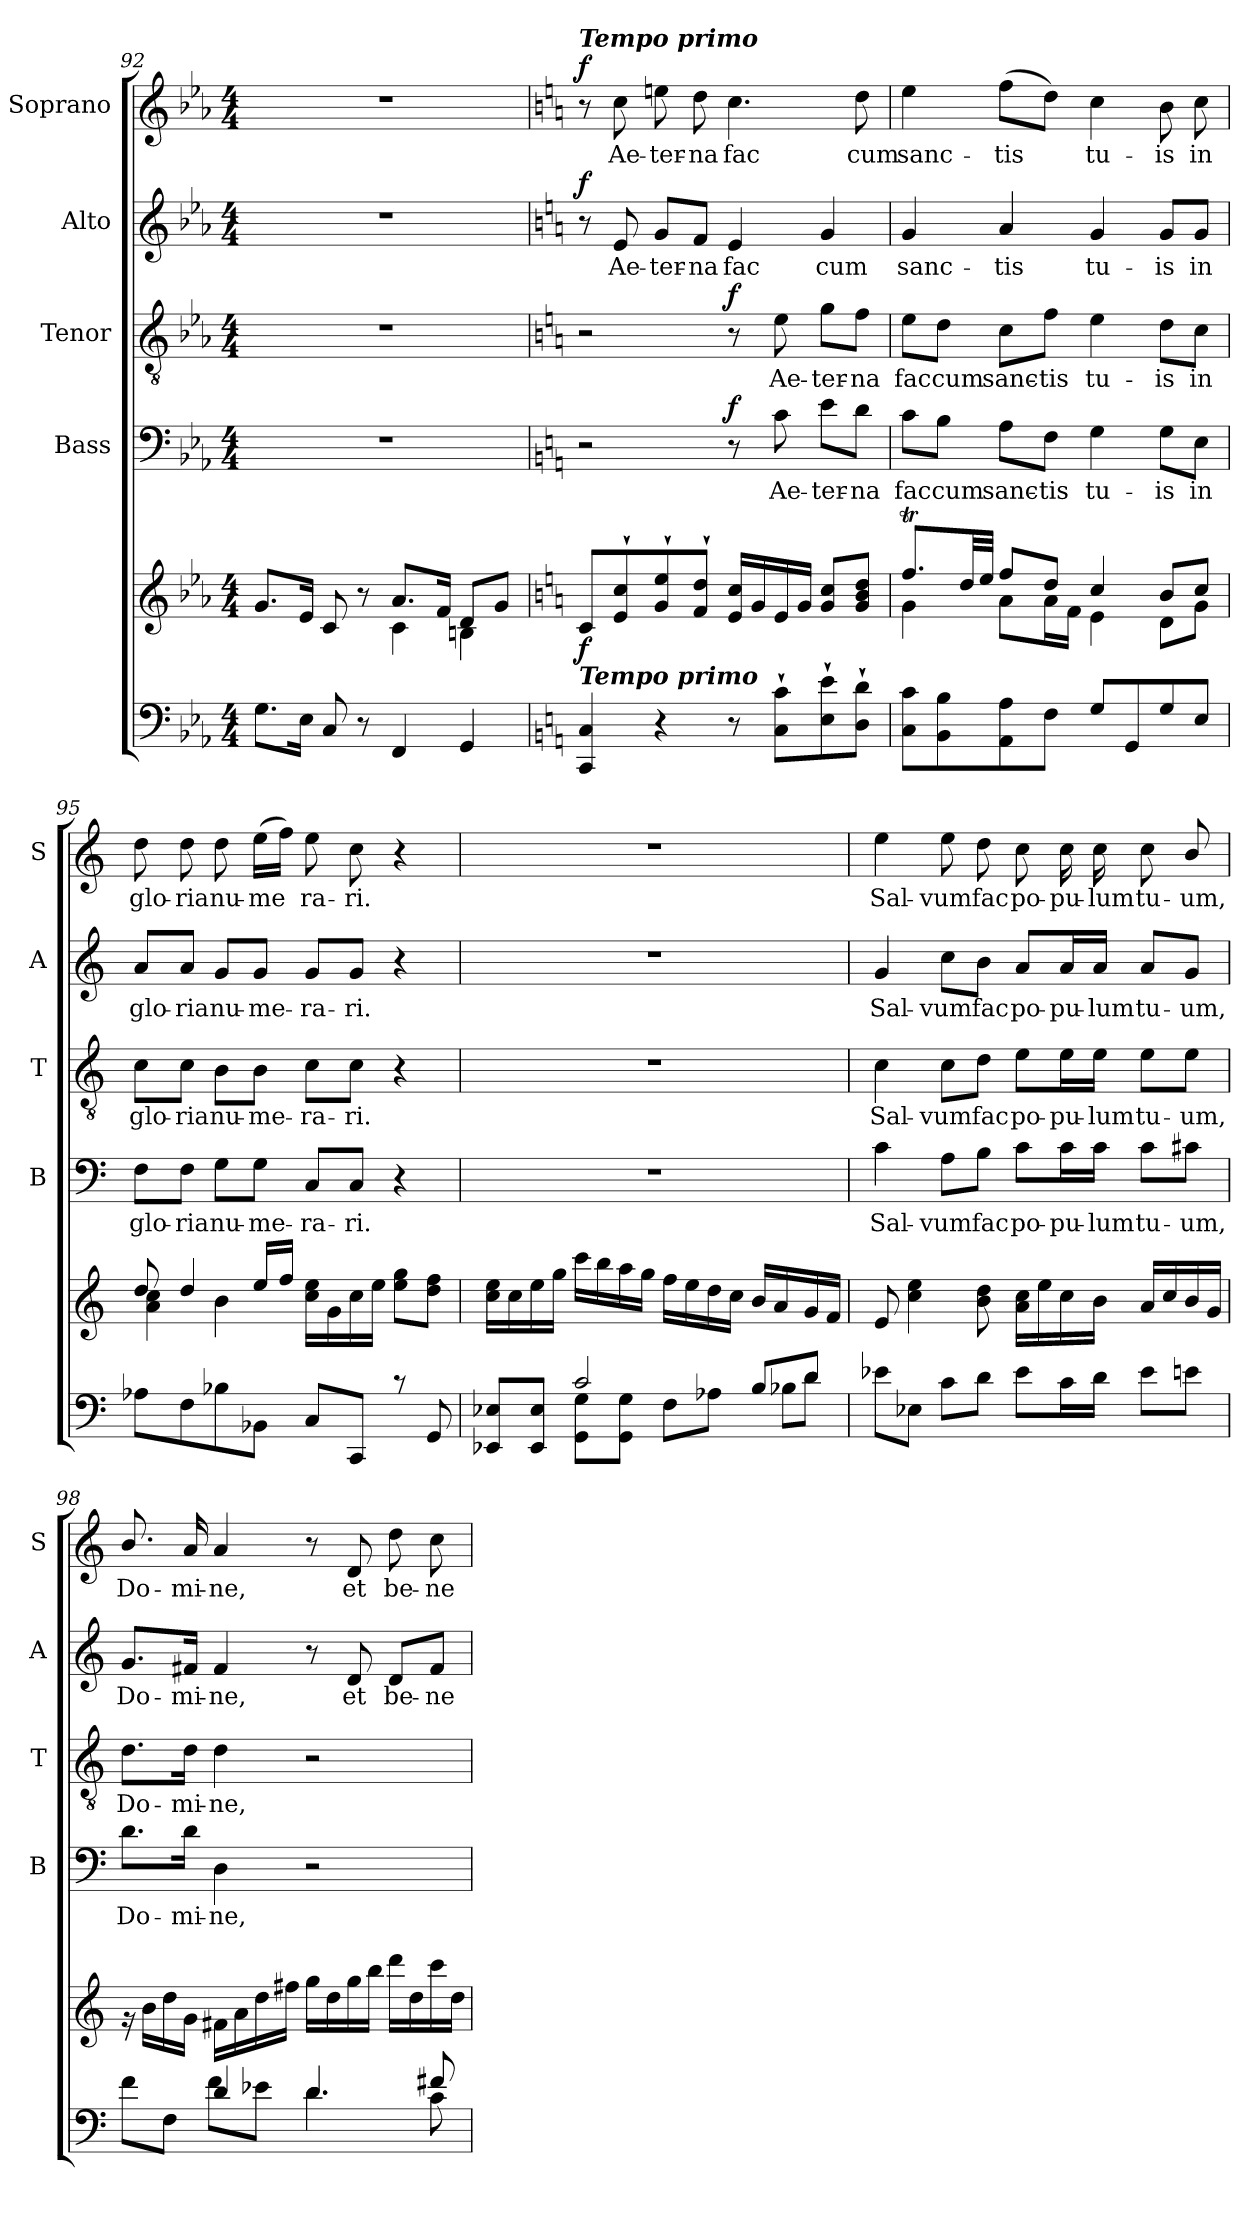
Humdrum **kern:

**kern	**kern	**dynam	**kern	**text	**dynam	**kern	**text	**dynam	**kern	**text	**dynam	**kern	**text	**dynam
*part6	*part5	*part5	*part4	*part4	*part4	*part3	*part3	*part3	*part2	*part2	*part2	*part1	*part1	*part1
*staff6	*staff5	*staff5	*staff4	*staff4	*staff4	*staff3	*staff3	*staff3	*staff2	*staff2	*staff2	*staff1	*staff1	*staff1
*	*	*	*I"Bass	*	*	*I"Tenor	*	*	*I"Alto	*	*	*I"Soprano	*	*
*	*	*	*I'B	*	*	*I'T	*	*	*I'A	*	*	*I'S	*	*
*clefF4	*clefG2	*	*clefF4	*	*	*clefGv2	*	*	*clefG2	*	*	*clefG2	*	*
*k[b-e-a-]	*k[b-e-a-]	*	*k[b-e-a-]	*	*	*k[b-e-a-]	*	*	*k[b-e-a-]	*	*	*k[b-e-a-]	*	*
*E-:	*E-:	*	*E-:	*	*	*E-:	*	*	*E-:	*	*	*E-:	*	*
*M4/4	*M4/4	*	*M4/4	*	*	*M4/4	*	*	*M4/4	*	*	*M4/4	*	*
=92	=92	=92	=92	=92	=92	=92	=92	=92	=92	=92	=92	=92	=92	=92
*	*^	*	*	*	*	*	*	*	*	*	*	*	*	*
8.G\L	8.g/L	2ryy	.	1r	.	.	1r	.	.	1r	.	.	1r	.	.
16E-\Jk	16e-/Jk	.	.	.	.	.	.	.	.	.	.	.	.	.	.
8C/	8c/	.	.	.	.	.	.	.	.	.	.	.	.	.	.
8r	8r	.	.	.	.	.	.	.	.	.	.	.	.	.	.
4FF/	8.a-/L	4c\	.	.	.	.	.	.	.	.	.	.	.	.	.
.	16f/Jk	.	.	.	.	.	.	.	.	.	.	.	.	.	.
4GG/	8d/L	4Bn\	.	.	.	.	.	.	.	.	.	.	.	.	.
.	8g/J	.	.	.	.	.	.	.	.	.	.	.	.	.	.
=93	=93	=93	=93	=93	=93	=93	=93	=93	=93	=93	=93	=93	=93	=93	=93
*k[]	*k[]	*	*	*k[]	*	*	*k[]	*	*	*k[]	*	*	*k[]	*	*
*C:	*C:	*	*	*C:	*	*	*C:	*	*	*C:	*	*	*C:	*	*
!	!	!	!	!	!	!	!	!	!	!	!	!	!LO:TX:a:Bi:t=Tempo primo	!	!
!	!LO:TX:b:Bi:t=Tempo primo	!	!	!	!	!	!	!	!	!	!	!	!	!	!
!	!	!	!LO:DY:b	!	!	!	!	!	!	!	!	!LO:DY:b	!	!	!LO:DY:b
4CC/ 4C/	8c/L	1ryy	f	2r	.	.	2r	.	.	8r	.	f	8r	.	f
!	!	!	!	!	!	!	!	!	!	!	!LO:LY:b	!	!	!LO:LY:b	!
.	8e/`< 8cc/`<	.	.	.	.	.	.	.	.	8e/	Ae-	.	8cc\	Ae-	.
!	!	!	!	!	!	!	!	!	!	!	!LO:LY:b	!	!	!LO:LY:b	!
4r	8g/`< 8ee/`<	.	.	.	.	.	.	.	.	8g/L	-ter-	.	8een\	-ter-	.
!	!	!	!	!	!	!	!	!	!	!	!LO:LY:b	!	!	!LO:LY:b	!
.	8f/`< 8dd/`<J	.	.	.	.	.	.	.	.	8f/J	-na	.	8dd\	-na	.
!	!	!	!	!	!	!LO:DY:b	!	!	!LO:DY:b	!	!LO:LY:b	!	!	!LO:LY:b	!
8r	16e/ 16cc/LL	.	.	8r	.	f	8r	.	f	4e/	fac	.	4.cc\	fac	.
.	16g/	.	.	.	.	.	.	.	.	.	.	.	.	.	.
!	!	!	!	!	!LO:LY:b	!	!	!LO:LY:b	!	!	!	!	!	!	!
8C\`> 8c\`>L	16e/	.	.	8c\	Ae-	.	8e\	Ae-	.	.	.	.	.	.	.
.	16g/JJ	.	.	.	.	.	.	.	.	.	.	.	.	.	.
!	!	!	!	!	!LO:LY:b	!	!	!LO:LY:b	!	!	!LO:LY:b	!	!	!	!
8E\`> 8e\`>	8g/ 8cc/L	.	.	8e\L	-ter-	.	8g\L	-ter-	.	4g/	cum	.	.	.	.
!	!	!	!	!	!LO:LY:b	!	!	!LO:LY:b	!	!	!	!	!	!LO:LY:b	!
8D\`> 8d\`>J	8g/ 8b/ 8dd/J	.	.	8d\J	-na	.	8f\J	-na	.	.	.	.	8dd\	cum	.
=94	=94	=94	=94	=94	=94	=94	=94	=94	=94	=94	=94	=94	=94	=94	=94
!	!	!	!	!	!LO:LY:b	!	!	!LO:LY:b	!	!	!LO:LY:b	!	!	!LO:LY:b	!
8C\ 8c\L	8.ffT/L	4g\	.	8c\L	fac	.	8e\L	fac	.	4g/	sanc-	.	4ee\	sanc-	.
!	!	!	!	!	!LO:LY:b	!	!	!LO:LY:b	!	!	!	!	!	!	!
8BB\ 8B\	.	.	.	8B\J	cum	.	8d\J	cum	.	.	.	.	.	.	.
.	32dd/LL	.	.	.	.	.	.	.	.	.	.	.	.	.	.
.	32ee/JJJ	.	.	.	.	.	.	.	.	.	.	.	.	.	.
!	!	!	!	!	!LO:LY:b	!	!	!LO:LY:b	!	!	!LO:LY:b	!	!	!LO:LY:b	!
8AA\ 8A\	8ff/L	8a\L	.	8A\L	sanc-	.	8c\L	sanc-	.	4a/	-tis	.	(>8ff\L	-tis	.
!	!	!	!	!	!LO:LY:b	!	!	!LO:LY:b	!	!	!	!	!	!	!
8F\J	8dd/J	16a\L	.	8F\J	-tis	.	8f\J	-tis	.	.	.	.	8dd\J)	.	.
.	.	16f\JJ	.	.	.	.	.	.	.	.	.	.	.	.	.
!	!	!	!	!	!LO:LY:b	!	!	!LO:LY:b	!	!	!LO:LY:b	!	!	!LO:LY:b	!
8G/L	4cc/	4e\	.	4G\	tu-	.	4e\	tu-	.	4g/	tu-	.	4cc\	tu-	.
8GG/	.	.	.	.	.	.	.	.	.	.	.	.	.	.	.
!	!	!	!	!	!LO:LY:b	!	!	!LO:LY:b	!	!	!LO:LY:b	!	!	!LO:LY:b	!
8G/	8b/L	8d\L	.	8G\L	-is	.	8d\L	-is	.	8g/L	-is	.	8b\	-is	.
!	!	!	!	!	!LO:LY:b	!	!	!LO:LY:b	!	!	!LO:LY:b	!	!	!LO:LY:b	!
8E/J	8cc/J	8g\J	.	8E\J	in	.	8c\J	in	.	8g/J	in	.	8cc\	in	.
!!LO:LB:g=z
=95	=95	=95	=95	=95	=95	=95	=95	=95	=95	=95	=95	=95	=95	=95	=95
*^	*	*	*	*	*	*	*	*	*	*	*	*	*	*	*
!	!	!	!	!	!	!LO:LY:b	!	!	!LO:LY:b	!	!	!LO:LY:b	!	!	!LO:LY:b	!
2ryy	8A-X\L	8dd/	4a\ 4cc\	.	8F\L	glo-	.	8c\L	glo-	.	8a/L	glo-	.	8dd\	glo-	.
!	!	!	!	!	!	!LO:LY:b	!	!	!LO:LY:b	!	!	!LO:LY:b	!	!	!LO:LY:b	!
.	8F\	4dd/	.	.	8F\J	-ria	.	8c\J	-ria	.	8a/J	-ria	.	8dd\	-ria	.
!	!	!	!	!	!	!LO:LY:b	!	!	!LO:LY:b	!	!	!LO:LY:b	!	!	!LO:LY:b	!
.	8B-X\	.	4b\	.	8G\L	nu-	.	8B\L	nu-	.	8g/L	nu-	.	8dd\	nu-	.
!	!	!	!	!	!	!LO:LY:b	!	!	!LO:LY:b	!	!	!LO:LY:b	!	!	!LO:LY:b	!
.	8BB-X\J	16ee/LL	.	.	8G\J	-me-	.	8B\J	-me-	.	8g/J	-me-	.	(>16ee\LL	-me­	.
.	.	16ff/JJ	.	.	.	.	.	.	.	.	.	.	.	16ff\JJ)	.	.
!	!	!	!	!	!	!LO:LY:b	!	!	!LO:LY:b	!	!	!LO:LY:b	!	!	!LO:LY:b	!
8C/L	2ryy	2ryy	16cc\ 16ee\LL	.	8C/L	-ra-	.	8c\L	-ra-	.	8g/L	-ra-	.	8ee\	ra-	.
.	.	.	16g\	.	.	.	.	.	.	.	.	.	.	.	.	.
!	!	!	!	!	!	!LO:LY:b	!	!	!LO:LY:b	!	!	!LO:LY:b	!	!	!LO:LY:b	!
8CC/J	.	.	16cc\	.	8C/J	-ri.	.	8c\J	-ri.	.	8g/J	-ri.	.	8cc\	-ri.	.
.	.	.	16ee\JJ	.	.	.	.	.	.	.	.	.	.	.	.	.
8rc	.	.	8ee\ 8gg\L	.	4r	.	.	4r	.	.	4r	.	.	4r	.	.
8GG/	.	.	8dd\ 8ff\J	.	.	.	.	.	.	.	.	.	.	.	.	.
=96	=96	=96	=96	=96	=96	=96	=96	=96	=96	=96	=96	=96	=96	=96	=96	=96
4ryy	8EE-X/ 8E-X/L	2ryy	16cc\ 16ee\LL	.	1r	.	.	1r	.	.	1r	.	.	1r	.	.
.	.	.	16cc\	.	.	.	.	.	.	.	.	.	.	.	.	.
.	8EE-/ 8E-/J	.	16ee\	.	.	.	.	.	.	.	.	.	.	.	.	.
.	.	.	16gg\JJ	.	.	.	.	.	.	.	.	.	.	.	.	.
2c/	8GG\ 8G\L	.	16ccc\LL	.	.	.	.	.	.	.	.	.	.	.	.	.
.	.	.	16bb\	.	.	.	.	.	.	.	.	.	.	.	.	.
.	8GG\ 8G\J	.	16aa\	.	.	.	.	.	.	.	.	.	.	.	.	.
.	.	.	16gg\JJ	.	.	.	.	.	.	.	.	.	.	.	.	.
.	8F\L	4ryy	16ff\LL	.	.	.	.	.	.	.	.	.	.	.	.	.
.	.	.	16ee\	.	.	.	.	.	.	.	.	.	.	.	.	.
.	8A-X\J	.	16dd\	.	.	.	.	.	.	.	.	.	.	.	.	.
.	.	.	16cc\JJ	.	.	.	.	.	.	.	.	.	.	.	.	.
8B/L	8B-X\L	4ryy	16b/LL	.	.	.	.	.	.	.	.	.	.	.	.	.
.	.	.	16a/	.	.	.	.	.	.	.	.	.	.	.	.	.
8d/J	8d\J	.	16g/	.	.	.	.	.	.	.	.	.	.	.	.	.
.	.	.	16f/JJ	.	.	.	.	.	.	.	.	.	.	.	.	.
=97	=97	=97	=97	=97	=97	=97	=97	=97	=97	=97	=97	=97	=97	=97	=97	=97
!	!	!	!	!	!	!LO:LY:b	!	!	!LO:LY:b	!	!	!LO:LY:b	!	!	!LO:LY:b	!
1ryy	8e-X\L	1ryy	8e/	.	4c\	Sal-	.	4c\	Sal-	.	4g/	Sal-	.	4ee\	Sal-	.
.	8E-X\J	.	4cc\ 4ee\	.	.	.	.	.	.	.	.	.	.	.	.	.
!	!	!	!	!	!	!LO:LY:b	!	!	!LO:LY:b	!	!	!LO:LY:b	!	!	!LO:LY:b	!
.	8c\L	.	.	.	8A\L	-vum	.	8c\L	-vum	.	8cc\L	-vum	.	8ee\	-vum	.
!	!	!	!	!	!	!LO:LY:b	!	!	!LO:LY:b	!	!	!LO:LY:b	!	!	!LO:LY:b	!
.	8d\J	.	8b\ 8dd\	.	8B\J	fac	.	8d\J	fac	.	8b\J	fac	.	8dd\	fac	.
!	!	!	!	!	!	!LO:LY:b	!	!	!LO:LY:b	!	!	!LO:LY:b	!	!	!LO:LY:b	!
.	8e-\L	.	16a\ 16cc\LL	.	8c\L	po-	.	8e\L	po-	.	8a/L	po-	.	8cc\	po-	.
.	.	.	16ee\	.	.	.	.	.	.	.	.	.	.	.	.	.
!	!	!	!	!	!	!LO:LY:b	!	!	!LO:LY:b	!	!	!LO:LY:b	!	!	!LO:LY:b	!
.	16c\L	.	16cc\	.	16c\L	-pu-	.	16e\L	-pu-	.	16a/L	-pu-	.	16cc\	-pu-	.
!	!	!	!	!	!	!LO:LY:b	!	!	!LO:LY:b	!	!	!LO:LY:b	!	!	!LO:LY:b	!
.	16d\JJ	.	16b\JJ	.	16c\JJ	-lum	.	16e\JJ	-lum	.	16a/JJ	-lum	.	16cc\	-lum	.
!	!	!	!	!	!	!LO:LY:b	!	!	!LO:LY:b	!	!	!LO:LY:b	!	!	!LO:LY:b	!
.	8e-\L	.	16a/LL	.	8c\L	tu-	.	8e\L	tu-	.	8a/L	tu-	.	8cc\	tu-	.
.	.	.	16cc/	.	.	.	.	.	.	.	.	.	.	.	.	.
!	!	!	!	!	!	!LO:LY:b	!	!	!LO:LY:b	!	!	!LO:LY:b	!	!	!LO:LY:b	!
.	8en\J	.	16b/	.	8c#X\J	-um,	.	8e\J	-um,	.	8g/J	-um,	.	8b/	-um,	.
.	.	.	16g/JJ	.	.	.	.	.	.	.	.	.	.	.	.	.
=98	=98	=98	=98	=98	=98	=98	=98	=98	=98	=98	=98	=98	=98	=98	=98	=98
!	!	!	!	!	!	!LO:LY:b	!	!	!LO:LY:b	!	!	!LO:LY:b	!	!	!LO:LY:b	!
4ryy	8f\L	1ryy	16r	.	8.d\L	Do-	.	8.d\L	Do-	.	8.g/L	Do-	.	8.b/	Do-	.
.	.	.	16b\LL	.	.	.	.	.	.	.	.	.	.	.	.	.
.	8F\J	.	16dd\	.	.	.	.	.	.	.	.	.	.	.	.	.
!	!	!	!	!	!	!LO:LY:b	!	!	!LO:LY:b	!	!	!LO:LY:b	!	!	!LO:LY:b	!
.	.	.	16g\JJ	.	16d\Jk	-mi-	.	16d\Jk	-mi-	.	16f#X/Jk	-mi-	.	16a/	-mi-	.
!	!	!	!	!	!	!LO:LY:b	!	!	!LO:LY:b	!	!	!LO:LY:b	!	!	!LO:LY:b	!
4d/	8f\L	.	16f#X\LL	.	4D\	-ne,	.	4d\	-ne,	.	4f#/	-ne,	.	4a/	-ne,	.
.	.	.	16a\	.	.	.	.	.	.	.	.	.	.	.	.	.
.	8e-X\J	.	16dd\	.	.	.	.	.	.	.	.	.	.	.	.	.
.	.	.	16ff#X\JJ	.	.	.	.	.	.	.	.	.	.	.	.	.
4.d/	4.d\	.	16gg\LL	.	2r	.	.	2r	.	.	8r	.	.	8r	.	.
.	.	.	16dd\	.	.	.	.	.	.	.	.	.	.	.	.	.
!	!	!	!	!	!	!	!	!	!	!	!	!LO:LY:b	!	!	!LO:LY:b	!
.	.	.	16gg\	.	.	.	.	.	.	.	8d/	et	.	8d/	et	.
.	.	.	16bb\JJ	.	.	.	.	.	.	.	.	.	.	.	.	.
!	!	!	!	!	!	!	!	!	!	!	!	!LO:LY:b	!	!	!LO:LY:b	!
.	.	.	16ddd\LL	.	.	.	.	.	.	.	8d/L	be-	.	8dd\	be-	.
.	.	.	16dd\	.	.	.	.	.	.	.	.	.	.	.	.	.
!	!	!	!	!	!	!	!	!	!	!	!	!LO:LY:b	!	!	!LO:LY:b	!
8f#X/	8c\	.	16ccc\	.	.	.	.	.	.	.	8f#/J	-ne-	.	8cc\	-ne-	.
.	.	.	16dd\JJ	.	.	.	.	.	.	.	.	.	.	.	.	.
*v	*v	*	*	*	*	*	*	*	*	*	*	*	*	*	*	*
*	*v	*v	*	*	*	*	*	*	*	*	*	*	*	*	*
=	=	=	=	=	=	=	=	=	=	=	=	=	=	=
*-	*-	*-	*-	*-	*-	*-	*-	*-	*-	*-	*-	*-	*-	*-
